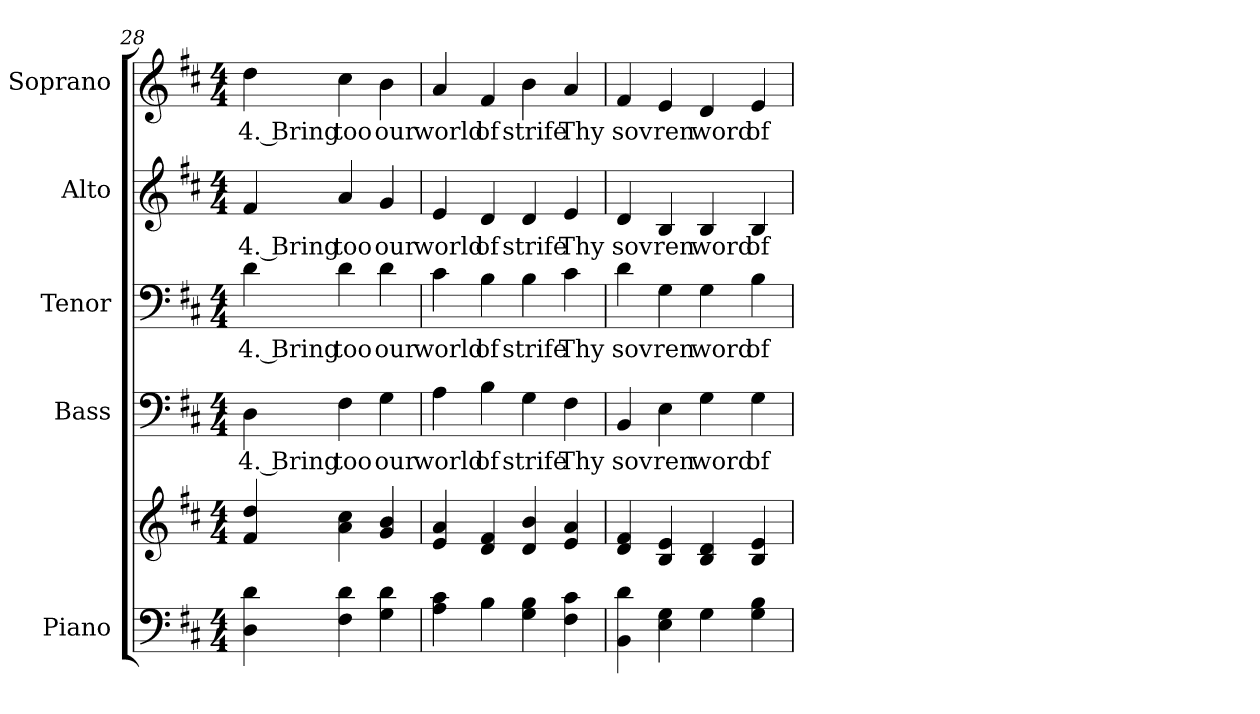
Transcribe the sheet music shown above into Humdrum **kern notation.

**kern	**kern	**kern	**text	**kern	**text	**kern	**text	**kern	**text
*part5	*part5	*part4	*part4	*part3	*part3	*part2	*part2	*part1	*part1
*staff6	*staff5	*staff4	*staff4	*staff3	*staff3	*staff2	*staff2	*staff1	*staff1
*I"Piano	*	*I"Bass	*	*I"Tenor	*	*I"Alto	*	*I"Soprano	*
*I'Pno.	*	*I'B.	*	*I'T.	*	*I'A.	*	*I'S.	*
*clefF4	*clefG2	*clefF4	*	*clefF4	*	*clefG2	*	*clefG2	*
*k[f#c#]	*k[f#c#]	*k[f#c#]	*	*k[f#c#]	*	*k[f#c#]	*	*k[f#c#]	*
*D:	*D:	*D:	*	*D:	*	*D:	*	*D:	*
*M4/4	*M4/4	*M4/4	*	*M4/4	*	*M4/4	*	*M4/4	*
=28	=28	=28	=28	=28	=28	=28	=28	=28	=28
!	!	!	!LO:LY:b:color=#000000	!	!	!	!	!	!
!	!	!	!	!	!LO:LY:b:color=#000000	!	!	!	!
!	!	!	!	!	!	!	!LO:LY:b:color=#000000	!	!
!	!	!	!	!	!	!	!	!	!LO:LY:b:color=#000000
4Di\ 4di	4f#i/ 4ddi	4Di\	4. Bring	4di\	4. Bring	4f#i/	4. Bring	4ddi\	4. Bring
!	!	!	!LO:LY:b:color=#000000	!	!	!	!	!	!
!	!	!	!	!	!LO:LY:b:color=#000000	!	!	!	!
!	!	!	!	!	!	!	!LO:LY:b:color=#000000	!	!
!	!	!	!	!	!	!	!	!	!LO:LY:b:color=#000000
4F#i\ 4di	4ai\ 4cc#i	4F#i\	too	4di\	too	4ai/	too	4cc#i\	too
!	!	!	!LO:LY:b:color=#000000	!	!	!	!	!	!
!	!	!	!	!	!LO:LY:b:color=#000000	!	!	!	!
!	!	!	!	!	!	!	!LO:LY:b:color=#000000	!	!
!	!	!	!	!	!	!	!	!	!LO:LY:b:color=#000000
4Gi\ 4di	4gi/ 4bi	4Gi\	our	4di\	our	4gi/	our	4bi\	our
!!LO:PB:g=z
=29	=29	=29	=29	=29	=29	=29	=29	=29	=29
!	!	!	!LO:LY:b:color=#000000	!	!	!	!	!	!
!	!	!	!	!	!LO:LY:b:color=#000000	!	!	!	!
!	!	!	!	!	!	!	!LO:LY:b:color=#000000	!	!
!	!	!	!	!	!	!	!	!	!LO:LY:b:color=#000000
4Ai\ 4c#i	4ei/ 4ai	4Ai\	world	4c#i\	world	4ei/	world	4ai/	world
!	!	!	!LO:LY:b:color=#000000	!	!	!	!	!	!
!	!	!	!	!	!LO:LY:b:color=#000000	!	!	!	!
!	!	!	!	!	!	!	!LO:LY:b:color=#000000	!	!
!	!	!	!	!	!	!	!	!	!LO:LY:b:color=#000000
4Bi\	4di/ 4f#i	4Bi\	of	4Bi\	of	4di/	of	4f#i/	of
!	!	!	!LO:LY:b:color=#000000	!	!	!	!	!	!
!	!	!	!	!	!LO:LY:b:color=#000000	!	!	!	!
!	!	!	!	!	!	!	!LO:LY:b:color=#000000	!	!
!	!	!	!	!	!	!	!	!	!LO:LY:b:color=#000000
4Gi\ 4Bi	4di/ 4bi	4Gi\	strife	4Bi\	strife	4di/	strife	4bi\	strife
!	!	!	!LO:LY:b:color=#000000	!	!	!	!	!	!
!	!	!	!	!	!LO:LY:b:color=#000000	!	!	!	!
!	!	!	!	!	!	!	!LO:LY:b:color=#000000	!	!
!	!	!	!	!	!	!	!	!	!LO:LY:b:color=#000000
4F#i\ 4c#i	4ei/ 4ai	4F#i\	Thy	4c#i\	Thy	4ei/	Thy	4ai/	Thy
=30	=30	=30	=30	=30	=30	=30	=30	=30	=30
!	!	!	!LO:LY:b:color=#000000	!	!	!	!	!	!
!	!	!	!	!	!LO:LY:b:color=#000000	!	!	!	!
!	!	!	!	!	!	!	!LO:LY:b:color=#000000	!	!
!	!	!	!	!	!	!	!	!	!LO:LY:b:color=#000000
4BBi\ 4di	4di/ 4f#i	4BBi/	sov	4di\	sov	4di/	sov	4f#i/	sov
!	!	!	!LO:LY:b:color=#000000	!	!	!	!	!	!
!	!	!	!	!	!LO:LY:b:color=#000000	!	!	!	!
!	!	!	!	!	!	!	!LO:LY:b:color=#000000	!	!
!	!	!	!	!	!	!	!	!	!LO:LY:b:color=#000000
4Ei\ 4Gi	4Bi/ 4ei	4Ei\	ren	4Gi\	ren	4Bi/	ren	4ei/	ren
!	!	!	!LO:LY:b:color=#000000	!	!	!	!	!	!
!	!	!	!	!	!LO:LY:b:color=#000000	!	!	!	!
!	!	!	!	!	!	!	!LO:LY:b:color=#000000	!	!
!	!	!	!	!	!	!	!	!	!LO:LY:b:color=#000000
4Gi\	4Bi/ 4di	4Gi\	word	4Gi\	word	4Bi/	word	4di/	word
!	!	!	!LO:LY:b:color=#000000	!	!	!	!	!	!
!	!	!	!	!	!LO:LY:b:color=#000000	!	!	!	!
!	!	!	!	!	!	!	!LO:LY:b:color=#000000	!	!
!	!	!	!	!	!	!	!	!	!LO:LY:b:color=#000000
4Gi\ 4Bi	4Bi/ 4ei	4Gi\	of	4Bi\	of	4Bi/	of	4ei/	of
=	=	=	=	=	=	=	=	=	=
*-	*-	*-	*-	*-	*-	*-	*-	*-	*-
